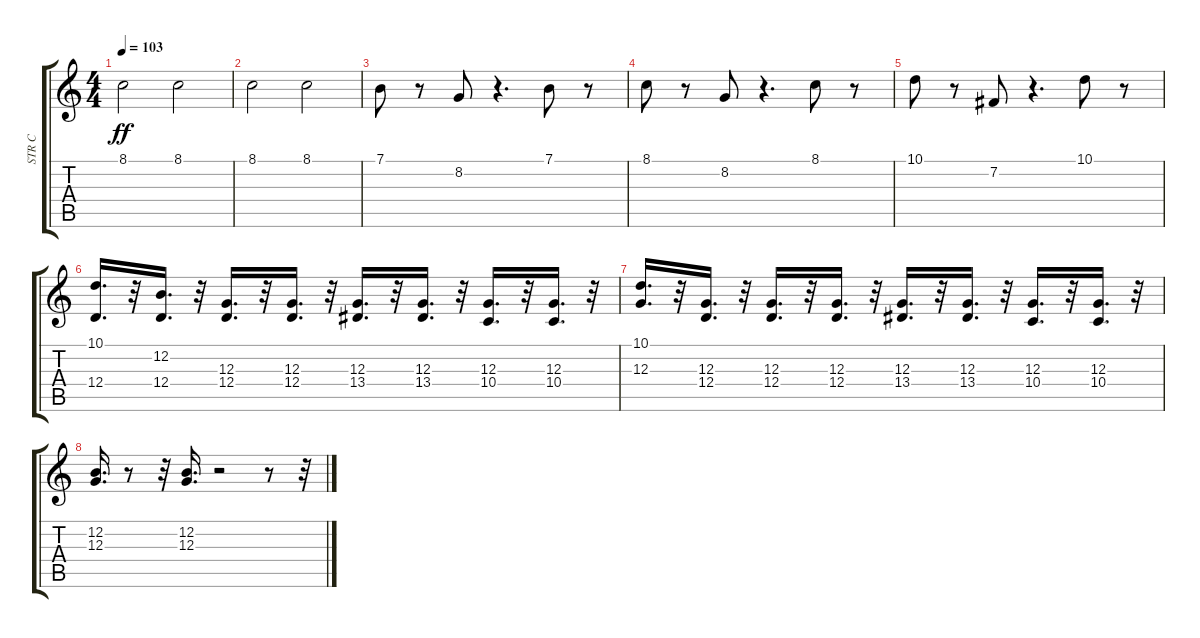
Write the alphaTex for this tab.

\track ("STR C" "STR C") {instrument stringensemble1}
\staff {score tabs}
\tuning (E4 B3 G3 D3 A2 E2) {hide}
\ts (4 4)
\tempo 103
\clef g2
\ks c
8.1.2{dy ff} 8.1.2 |
8.1.2 8.1.2 |
7.1.8 r.8 8.2.8 r.4{d} 7.1.8 r.8 |
8.1.8 r.8 8.2.8 r.4{d} 8.1.8 r.8 |
10.1.8 r.8 7.2.8 r.4{d} 10.1.8 r.8 |
(10.1 12.4).16{d} r.32 (12.2 12.4).16{d} r.32 (12.3 12.4).16{d} r.32 (12.3 12.4).16{d} r.32 (12.3 13.4).16{d} r.32 (12.3 13.4).16{d} r.32 (12.3 10.4).16{d} r.32 (12.3 10.4).16{d} r.32 |
(10.1 12.3).16{d} r.32 (12.3 12.4).16{d} r.32 (12.3 12.4).16{d} r.32 (12.3 12.4).16{d} r.32 (12.3 13.4).16{d} r.32 (12.3 13.4).16{d} r.32 (12.3 10.4).16{d} r.32 (12.3 10.4).16{d} r.32 |
(12.2 12.3).16{d} r.8 r.32 (12.2 12.3).16{d} r.2 r.8 r.32
